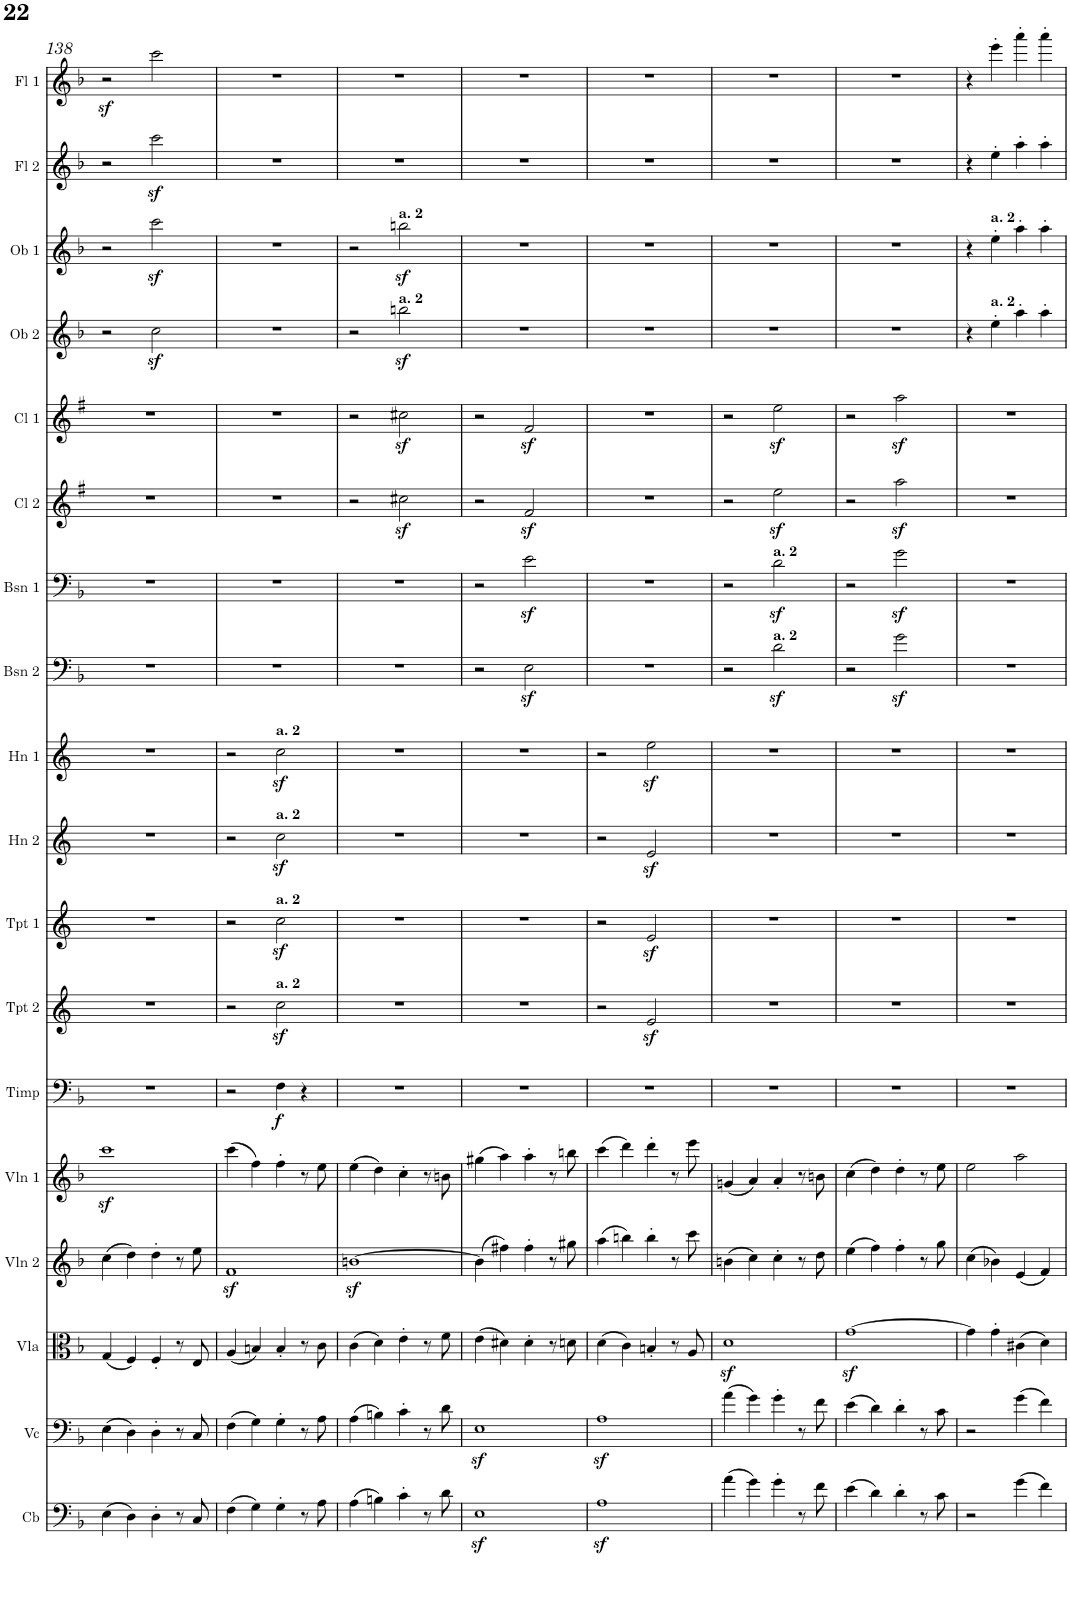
**kern	**kern	**kern	**kern	**kern	**kern	**dynam	**kern	**kern	**kern	**kern	**kern	**kern	**kern	**kern	**kern	**kern	**kern	**kern	**dynam
*part18	*part17	*part16	*part15	*part14	*part13	*part13	*part12	*part11	*part10	*part9	*part8	*part7	*part6	*part5	*part4	*part3	*part2	*part1	*part1
*staff18	*staff17	*staff16	*staff15	*staff14	*staff13	*staff13	*staff12	*staff11	*staff10	*staff9	*staff8	*staff7	*staff6	*staff5	*staff4	*staff3	*staff2	*staff1	*staff1
*I"Contrabass	*I"Violoncello	*I"Viola	*I"Violin 2	*I"Violin 1	*I"Timpani	*	*I"F Trumpet 2	*I"F Trumpet 1	*I"F Horn 2	*I"F Horn 1	*I"Bassoon 2	*I"Bassoon 1	*I"Bb Clarinet 2	*I"Bb Clarinet 1	*I"Oboe 2	*I"Oboe 1	*I"Flute 2	*I"Flute 1	*
*I'Cb	*I'Vc	*I'Vla	*I'Vln 2	*I'Vln 1	*I'Timp	*	*I'Tpt 2	*I'Tpt 1	*I'Hn 2	*I'Hn 1	*I'Bsn 2	*I'Bsn 1	*I'Cl 2	*I'Cl 1	*I'Ob 2	*I'Ob 1	*I'Fl 2	*I'Fl 1	*
!!LO:PB:g=z
*clefF4	*clefF4	*clefC3	*clefG2	*clefG2	*clefF4	*	*clefG2	*clefG2	*clefG2	*clefG2	*clefF4	*clefF4	*clefG2	*clefG2	*clefG2	*clefG2	*clefG2	*clefG2	*
*Trd7c12	*	*	*	*	*	*	*Trd-3c-5	*Trd-3c-5	*Trd4c7	*Trd4c7	*	*	*Trd1c2	*Trd1c2	*	*	*	*	*
*k[b-]	*k[b-]	*k[b-]	*k[b-]	*k[b-]	*k[b-]	*	*k[]	*k[]	*k[]	*k[]	*k[b-]	*k[b-]	*k[f#]	*k[f#]	*k[b-]	*k[b-]	*k[b-]	*k[b-]	*
*M2/2	*M2/2	*M2/2	*M2/2	*M2/2	*M2/2	*	*M2/2	*M2/2	*M2/2	*M2/2	*M2/2	*M2/2	*M2/2	*M2/2	*M2/2	*M2/2	*M2/2	*M2/2	*
*met(c|)	*met(c|)	*met(c|)	*met(c|)	*met(c|)	*met(c|)	*	*met(c|)	*met(c|)	*met(c|)	*met(c|)	*met(c|)	*met(c|)	*met(c|)	*met(c|)	*met(c|)	*met(c|)	*met(c|)	*met(c|)	*
=138	=138	=138	=138	=138	=138	=138	=138	=138	=138	=138	=138	=138	=138	=138	=138	=138	=138	=138	=138
!	!	!	!	!	!	!	!	!	!	!	!	!	!	!	!	!	!	!	!LO:DY:b
(4E\	(4E\	(4G/	(4cc\	1cccz<	1r	.	1r	1r	1r	1r	1r	1r	1r	1r	2r	2r	2r	2r	sf
4D\)	4D\)	4F/)	4dd\)	.	.	.	.	.	.	.	.	.	.	.	.	.	.	.	.
4D'\	4D'\	4F'/	4dd'\	.	.	.	.	.	.	.	.	.	.	.	2ccz<\	2cccz<\	2cccz<\	2ccc\	.
8r	8r	8r	8r	.	.	.	.	.	.	.	.	.	.	.	.	.	.	.	.
8C/	8C/	8E/	8ee\	.	.	.	.	.	.	.	.	.	.	.	.	.	.	.	.
=139	=139	=139	=139	=139	=139	=139	=139	=139	=139	=139	=139	=139	=139	=139	=139	=139	=139	=139	=139
(4F\	(4F\	(4A/	1fz<	(4ccc\	2r	.	2r	2r	2r	2r	1r	1r	1r	1r	1r	1r	1r	1r	.
4G\)	4G\)	4Bn/)	.	4ff\)	.	.	.	.	.	.	.	.	.	.	.	.	.	.	.
!	!	!	!	!	!	!	!	!	!	!LO:TX:a:B:t=a. 2	!	!	!	!	!	!	!	!	!
!	!	!	!	!	!	!	!	!	!LO:TX:a:B:t=a. 2	!	!	!	!	!	!	!	!	!	!
!	!	!	!	!	!	!	!	!LO:TX:a:B:t=a. 2	!	!	!	!	!	!	!	!	!	!	!
!	!	!	!	!	!	!	!LO:TX:a:B:t=a. 2	!	!	!	!	!	!	!	!	!	!	!	!
!	!	!	!	!	!	!LO:DY:b	!	!	!	!	!	!	!	!	!	!	!	!	!
4G'\	4G'\	4B'/	.	4ff'\	4F\	f	2ccz<\	2ccz<\	2ccz<\	2ccz<\	.	.	.	.	.	.	.	.	.
8r	8r	8r	.	8r	4r	.	.	.	.	.	.	.	.	.	.	.	.	.	.
8A\	8A\	8c\	.	8ee\	.	.	.	.	.	.	.	.	.	.	.	.	.	.	.
=140	=140	=140	=140	=140	=140	=140	=140	=140	=140	=140	=140	=140	=140	=140	=140	=140	=140	=140	=140
(4A\	(4A\	(4c\	[1bnz<	(4ee\	1r	.	1r	1r	1r	1r	1r	1r	2r	2r	2r	2r	1r	1r	.
4Bn\)	4Bn\)	4d\)	.	4dd\)	.	.	.	.	.	.	.	.	.	.	.	.	.	.	.
!	!	!	!	!	!	!	!	!	!	!	!	!	!	!	!	!LO:TX:a:B:t=a. 2	!	!	!
!	!	!	!	!	!	!	!	!	!	!	!	!	!	!	!LO:TX:a:B:t=a. 2	!	!	!	!
4c'\	4c'\	4e'\	.	4cc'\	.	.	.	.	.	.	.	.	2cc#Xz<\	2cc#Xz<\	2bbnz<\	2bbnz<\	.	.	.
8r	8r	8r	.	8r	.	.	.	.	.	.	.	.	.	.	.	.	.	.	.
8d\	8d\	8f\	.	8bn\	.	.	.	.	.	.	.	.	.	.	.	.	.	.	.
=141	=141	=141	=141	=141	=141	=141	=141	=141	=141	=141	=141	=141	=141	=141	=141	=141	=141	=141	=141
1Ez<	1Ez<	(4e\	(4b\]	(4gg#X\	1r	.	1r	1r	1r	1r	2r	2r	2r	2r	1r	1r	1r	1r	.
.	.	4d#X\)	4ff#X\)	4aa\)	.	.	.	.	.	.	.	.	.	.	.	.	.	.	.
.	.	4d#'\	4ff#'\	4aa'\	.	.	.	.	.	.	2Ez<\	2ez<\	2f#z</	2f#z</	.	.	.	.	.
.	.	8r	8r	8r	.	.	.	.	.	.	.	.	.	.	.	.	.	.	.
.	.	8dn\	8gg#X\	8bbn\	.	.	.	.	.	.	.	.	.	.	.	.	.	.	.
=142	=142	=142	=142	=142	=142	=142	=142	=142	=142	=142	=142	=142	=142	=142	=142	=142	=142	=142	=142
1Az<	1Az<	(4d\	(4aa\	(4ccc\	1r	.	2r	2r	2r	2r	1r	1r	1r	1r	1r	1r	1r	1r	.
.	.	4c\)	4bbn\)	4ddd\)	.	.	.	.	.	.	.	.	.	.	.	.	.	.	.
.	.	4Bn'/	4bb'\	4ddd'\	.	.	2ez</	2ez</	2ez</	2eez<\	.	.	.	.	.	.	.	.	.
.	.	8r	8r	8r	.	.	.	.	.	.	.	.	.	.	.	.	.	.	.
.	.	8A/	8ccc\	8eee\	.	.	.	.	.	.	.	.	.	.	.	.	.	.	.
=143	=143	=143	=143	=143	=143	=143	=143	=143	=143	=143	=143	=143	=143	=143	=143	=143	=143	=143	=143
(4a\	(4a\	1dz<	(4bn\	(4gn/	1r	.	1r	1r	1r	1r	2r	2r	2r	2r	1r	1r	1r	1r	.
4g\)	4g\)	.	4cc\)	4a/)	.	.	.	.	.	.	.	.	.	.	.	.	.	.	.
!	!	!	!	!	!	!	!	!	!	!	!	!LO:TX:a:B:t=a. 2	!	!	!	!	!	!	!
!	!	!	!	!	!	!	!	!	!	!	!LO:TX:a:B:t=a. 2	!	!	!	!	!	!	!	!
4g'\	4g'\	.	4cc'\	4a'/	.	.	.	.	.	.	2dz<\	2dz<\	2eez<\	2eez<\	.	.	.	.	.
8r	8r	.	8r	8r	.	.	.	.	.	.	.	.	.	.	.	.	.	.	.
8f\	8f\	.	8dd\	8bn\	.	.	.	.	.	.	.	.	.	.	.	.	.	.	.
=144	=144	=144	=144	=144	=144	=144	=144	=144	=144	=144	=144	=144	=144	=144	=144	=144	=144	=144	=144
(4e\	(4e\	[1gz<	(4ee\	(4cc\	1r	.	1r	1r	1r	1r	2r	2r	2r	2r	1r	1r	1r	1r	.
4d\)	4d\)	.	4ff\)	4dd\)	.	.	.	.	.	.	.	.	.	.	.	.	.	.	.
4d'\	4d'\	.	4ff'\	4dd'\	.	.	.	.	.	.	2gz<\	2gz<\	2aaz<\	2aaz<\	.	.	.	.	.
8r	8r	.	8r	8r	.	.	.	.	.	.	.	.	.	.	.	.	.	.	.
8c\	8c\	.	8gg\	8ee\	.	.	.	.	.	.	.	.	.	.	.	.	.	.	.
=145	=145	=145	=145	=145	=145	=145	=145	=145	=145	=145	=145	=145	=145	=145	=145	=145	=145	=145	=145
2r	2r	4g\]	(4cc\	2ee\	1r	.	1r	1r	1r	1r	1r	1r	1r	1r	4r	4r	4r	4r	.
!	!	!	!	!	!	!	!	!	!	!	!	!	!	!	!	!LO:TX:a:B:t=a. 2	!	!	!
!	!	!	!	!	!	!	!	!	!	!	!	!	!	!	!LO:TX:a:B:t=a. 2	!	!	!	!
.	.	4g'\	4b-X\)	.	.	.	.	.	.	.	.	.	.	.	4ee'\	4ee'\	4ee'\	4eee'\	.
(4g\	(4g\	(4c#X\	(4e/	2aa\	.	.	.	.	.	.	.	.	.	.	4aa'\	4aa'\	4aa'\	4aaa'\	.
4f\)	4f\)	4d\)	4f/)	.	.	.	.	.	.	.	.	.	.	.	4aa'\	4aa'\	4aa'\	4aaa'\	.
=	=	=	=	=	=	=	=	=	=	=	=	=	=	=	=	=	=	=	=
*-	*-	*-	*-	*-	*-	*-	*-	*-	*-	*-	*-	*-	*-	*-	*-	*-	*-	*-	*-
